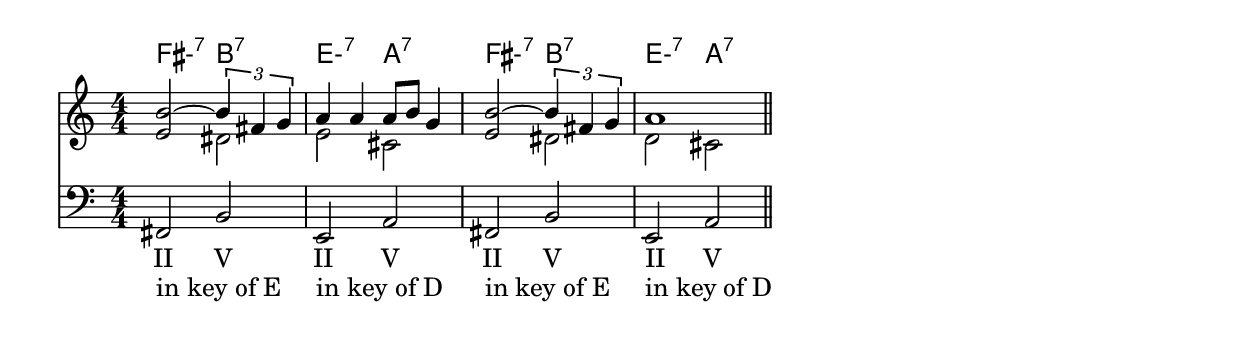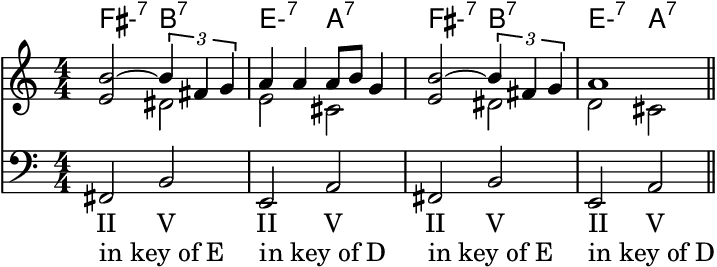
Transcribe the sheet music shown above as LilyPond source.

\version "2.24.4"
\language "english"
#(ly:set-option 'crop #t)
\include "include/alt.ly"
\score {
  \midi {
    \tempo 4=120
  }
  \layout {
    \context {
      \Score
      \omit BarNumber
    }
    indent = 0\mm
  }
  {
    <<
    \chords {
      \set noChordSymbol = ""
      \set minorChordModifier = \markup { "-" }
      \set midiMaximumVolume = #0 % prevent named chords sounding
      fs2:min7 b:7 | e:min7 a:7 | fs:min7 b:7 | e:min7 a:7
    }
    \new Staff {
      \key c \major
      \numericTimeSignature
      \time 4/4
      \clef treble {
        \relative {
          \skip \f % spacer to set voice volume
          \tieUp <e' b'~>2
          <<
            { \tuplet 3/2 {\stemUp b'4 fs g} }
            \new Voice { \voiceTwo ds2 }
          >> |
          <<
            { a'4 a4 a8 b8 g4 }
            \new Voice { \voiceTwo e2 cs2 }
          >> |
          <e b'~>2
          <<
            { \tuplet 3/2 {b'4 fs g} }
            \new Voice { \voiceTwo ds2 }
          >> |
          <<
            { a'1 }
            \new Voice { \voiceTwo d,2 cs2 }
          >>
          \bar "||"
        }
      }
    }
    \new Staff {
      <<
        \clef bass {
          \relative {
            \skip \f % spacer to set voice volume
            fs,2 b | e, a | fs2 b | e, a
            \bar "||"
          }
        }
        \new Lyrics \lyricmode {
          "II"2 "V"2 |
          "II"2 "V"2 |
          "II"2 "V"2 |
          "II"2 "V"2 |
        }
        \new Lyrics \with {
          \override LyricText.self-alignment-X = #LEFT
        } \lyricmode {
          "in key of E"1
          "in key of D"1
          "in key of E"1
          "in key of D"1
        }
      >>
    }
    >>
  }
}
